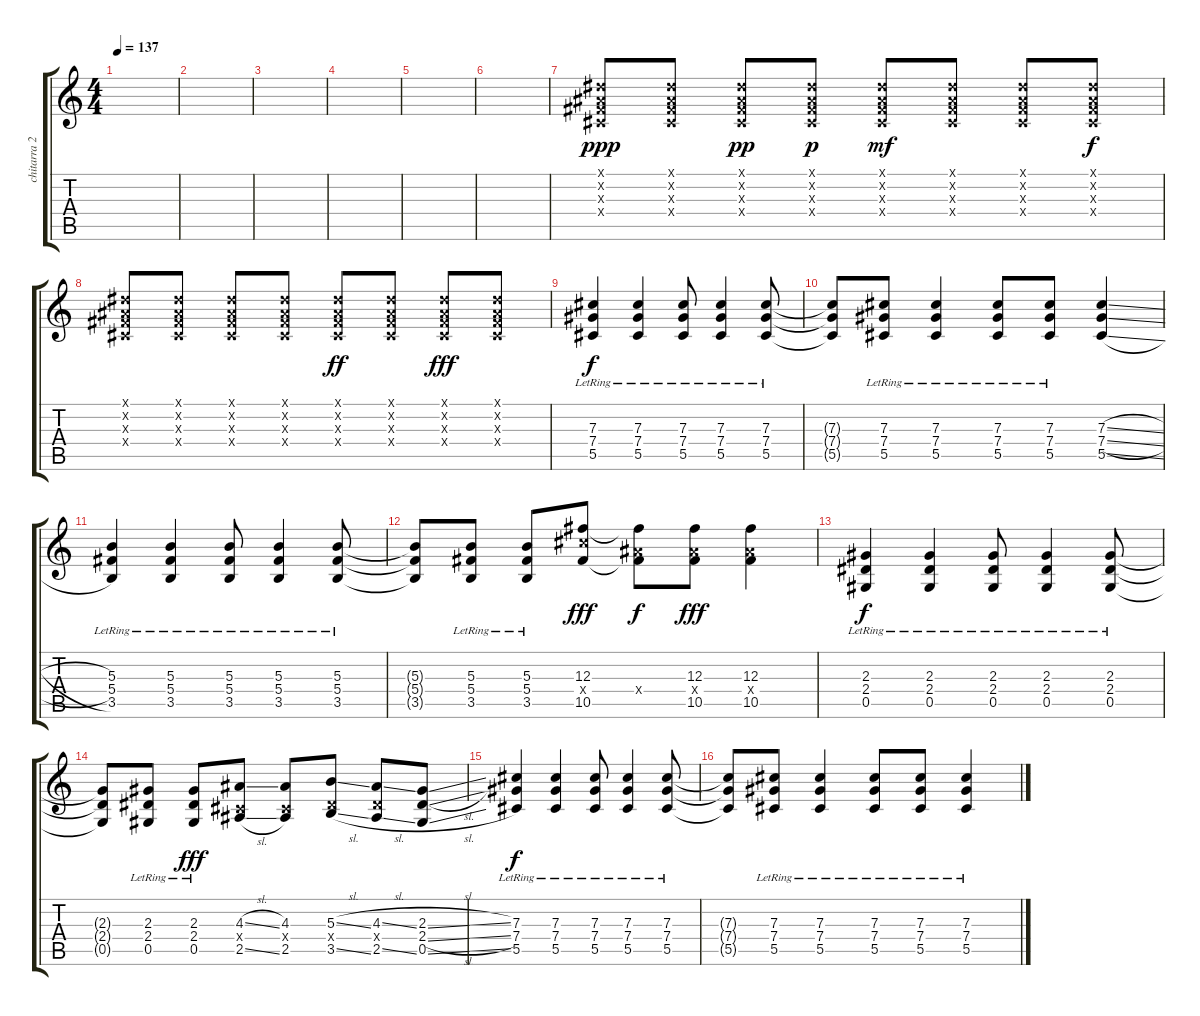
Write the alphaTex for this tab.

\track ("chitarra 2" "chitarra 2") {instrument overdrivenguitar}
\staff {score tabs}
\tuning (Eb4 Bb3 Gb3 Db3 Ab2 Eb2) {hide}
\ts (4 4)
\tempo 137
\clef g2
\ks c
|
|
|
|
|
|
(0.1{x} 0.2{x} 0.3{x} 0.4{x}).8{dy ppp} (0.1{x} 0.2{x} 0.3{x} 0.4{x}).8 (0.1{x} 0.2{x} 0.3{x} 0.4{x}).8{dy pp} (0.1{x} 0.2{x} 0.3{x} 0.4{x}).8{dy p} (0.1{x} 0.2{x} 0.3{x} 0.4{x}).8{dy mf} (0.1{x} 0.2{x} 0.3{x} 0.4{x}).8 (0.1{x} 0.2{x} 0.3{x} 0.4{x}).8 (0.1{x} 0.2{x} 0.3{x} 0.4{x}).8{dy f} |
(0.1{x} 0.2{x} 0.3{x} 0.4{x}).8 (0.1{x} 0.2{x} 0.3{x} 0.4{x}).8 (0.1{x} 0.2{x} 0.3{x} 0.4{x}).8 (0.1{x} 0.2{x} 0.3{x} 0.4{x}).8 (0.1{x} 0.2{x} 0.3{x} 0.4{x}).8{dy ff} (0.1{x} 0.2{x} 0.3{x} 0.4{x}).8 (0.1{x} 0.2{x} 0.3{x} 0.4{x}).8{dy fff} (0.1{x} 0.2{x} 0.3{x} 0.4{x}).8 |
(7.3{lr} 7.4{lr} 5.5{lr}).4{dy f volume 12} (7.3{lr} 7.4{lr} 5.5{lr}).4 (7.3{lr} 7.4{lr} 5.5{lr}).8 (7.3{lr} 7.4{lr} 5.5{lr}).4 (7.3{lr} 7.4{lr} 5.5{lr}).8 |
(7.3{t} 7.4{t} 5.5{t}).8 (7.3{lr} 7.4{lr} 5.5{lr}).8 (7.3{lr} 7.4{lr} 5.5{lr}).4 (7.3{lr} 7.4{lr} 5.5{lr}).8 (7.3{lr} 7.4{lr} 5.5{lr}).8 (7.3{sl} 7.4{sl} 5.5{sl}).4 |
(5.3{lr} 5.4{lr} 3.5).4 (5.3{lr} 5.4{lr} 3.5{lr}).4 (5.3{lr} 5.4{lr} 3.5{lr}).8 (5.3{lr} 5.4{lr} 3.5{lr}).4 (5.3{lr} 5.4{lr} 3.5{lr}).8 |
(5.3{t} 5.4{t} 3.5{t}).8 (5.3{lr} 5.4{lr} 3.5{lr}).8 (5.3 5.4{lr} 3.5).8 (12.3 12.4{x} 10.5).8{dy fff} (12.3{t} 9.4{x} 10.5{t}).8{dy f} (12.3 9.4{x} 10.5).8{dy fff} (12.3 9.4{x} 10.5).4 |
(2.3{lr} 2.4{lr} 0.5{lr}).4{dy f} (2.3{lr} 2.4{lr} 0.5{lr}).4 (2.3{lr} 2.4{lr} 0.5{lr}).8 (2.3{lr} 2.4{lr} 0.5{lr}).4 (2.3{lr} 2.4{lr} 0.5{lr}).8 |
(2.3{t} 2.4{t} 0.5{t}).8 (2.3{lr} 2.4{lr} 0.5{lr}).8 (2.3 2.4{lr} 0.5).8{dy fff} (4.3{sl} 0.4{x} 2.5{sl}).8 (4.3 0.4{x} 2.5).8 (5.3{sl} 2.4{x} 3.5{sl}).8 (4.3{sl} 2.4{x} 2.5{sl}).8 (2.3{sl} 2.4{sl} 0.5{sl}).8 |
(7.3{lr} 7.4{lr} 5.5{lr}).4{dy f} (7.3{lr} 7.4{lr} 5.5{lr}).4 (7.3{lr} 7.4{lr} 5.5{lr}).8 (7.3{lr} 7.4{lr} 5.5{lr}).4 (7.3{lr} 7.4{lr} 5.5{lr}).8 |
(7.3{t} 7.4{t} 5.5{t}).8 (7.3{lr} 7.4{lr} 5.5{lr}).8 (7.3{lr} 7.4{lr} 5.5{lr}).4 (7.3{lr} 7.4{lr} 5.5{lr}).8 (7.3{lr} 7.4{lr} 5.5{lr}).8 (7.3{lr} 7.4{lr} 5.5{lr}).4
